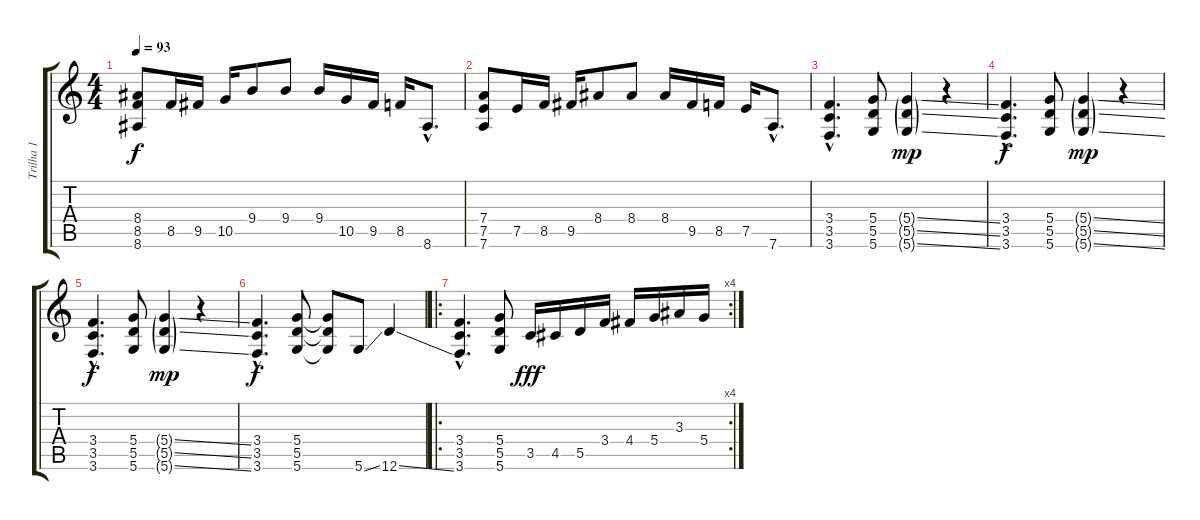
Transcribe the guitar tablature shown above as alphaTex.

\track ("Trilha 1" "Trilha 1") {instrument distortionguitar}
\staff {score tabs}
\tuning (E4 B3 G3 D3 A2 D2) {hide}
\ts (4 4)
\tempo 93
\clef g2
\ks c
(8.4 8.5 8.6).8{dy f} 8.5.16 9.5.16 10.5.16 9.4.8 9.4.8 9.4.16 10.5.16 9.5.16 8.5.16 8.6{hac}.8{d} |
(7.4 7.5 7.6).8 7.5.16 8.5.16 9.5.16 8.4.8 8.4.8 8.4.16 9.5.16 8.5.16 7.5.16 7.6{hac}.8{d} |
(3.4{hac} 3.5{hac} 3.6{hac}).4{d} (5.4 5.5 5.6).8 (5.4{ss g} 5.5{ss g} 5.6{ss g}).4{dy mp} r.4 |
(3.4{hac} 3.5{hac} 3.6{hac}).4{d dy f} (5.4 5.5 5.6).8 (5.4{ss g} 5.5{ss g} 5.6{ss g}).4{dy mp} r.4 |
(3.4{hac} 3.5{hac} 3.6{hac}).4{d dy f} (5.4 5.5 5.6).8 (5.4{ss g} 5.5{ss g} 5.6{ss g}).4{dy mp} r.4 |
(3.4{hac} 3.5{hac} 3.6{hac}).4{d dy f} (5.4 5.5 5.6).8 (5.4{t} 5.5{t} 5.6{t}).8 5.6{ss}.8 12.6{ss}.4 |
\ro
\rc 4
(3.4{hac} 3.5{hac} 3.6{hac}).4{d} (5.4 5.5 5.6).8 3.5.16{dy fff} 4.5.16 5.5.16 3.4.16 4.4.16 5.4.16 3.3.16 5.4.16
